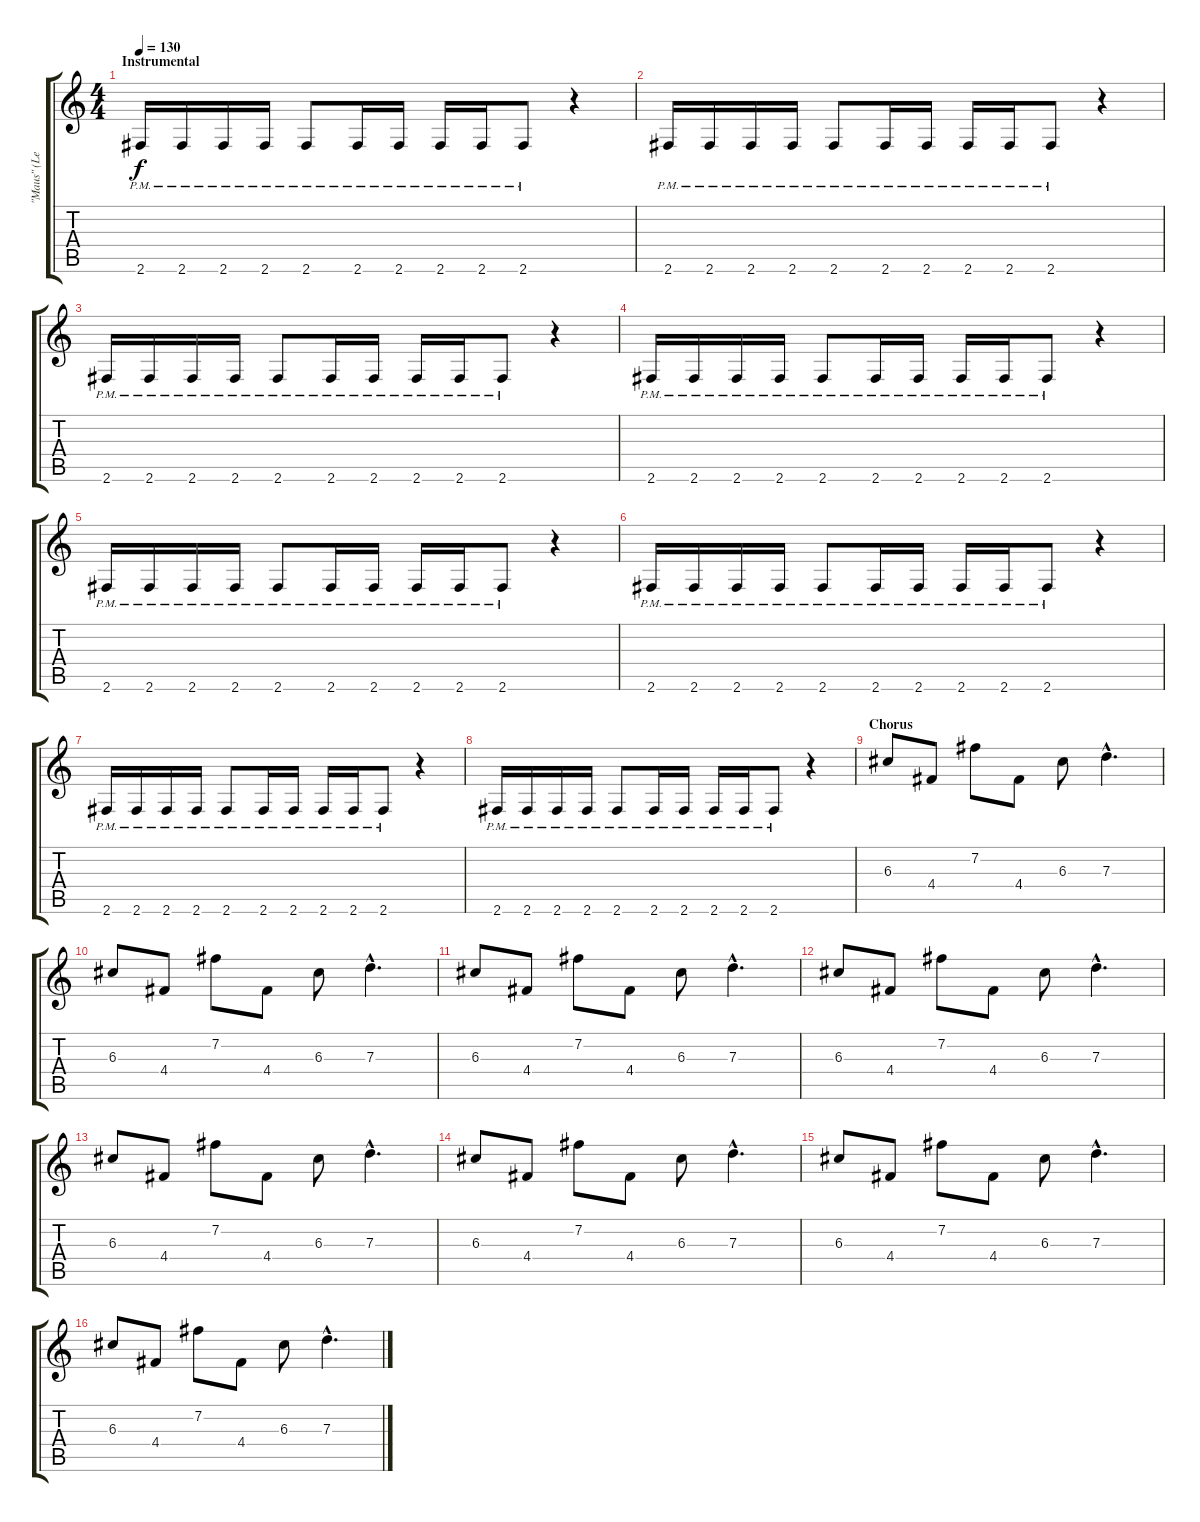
\track ("\"Maus\" (Lead Guitars)" "\"Maus\" (Le") {instrument distortionguitar}
\staff {score tabs}
\tuning (E4 B3 G3 D3 A2 E2) {hide}
\ts (4 4)
\section ("" "Instrumental")
\tempo 130
\clef g2
\ks c
2.6{pm}.16{dy f volume 12} 2.6{pm}.16 2.6{pm}.16 2.6{pm}.16 2.6{pm}.8 2.6{pm}.16 2.6{pm}.16 2.6{pm}.16 2.6{pm}.16 2.6{pm}.8 r.4 |
2.6{pm}.16{volume 14} 2.6{pm}.16 2.6{pm}.16 2.6{pm}.16 2.6{pm}.8 2.6{pm}.16 2.6{pm}.16 2.6{pm}.16 2.6{pm}.16 2.6{pm}.8 r.4 |
2.6{pm}.16{volume 14} 2.6{pm}.16 2.6{pm}.16 2.6{pm}.16 2.6{pm}.8 2.6{pm}.16 2.6{pm}.16 2.6{pm}.16 2.6{pm}.16 2.6{pm}.8 r.4 |
2.6{pm}.16{volume 14} 2.6{pm}.16 2.6{pm}.16 2.6{pm}.16 2.6{pm}.8 2.6{pm}.16 2.6{pm}.16 2.6{pm}.16 2.6{pm}.16 2.6{pm}.8 r.4 |
2.6{pm}.16{volume 14} 2.6{pm}.16 2.6{pm}.16 2.6{pm}.16 2.6{pm}.8 2.6{pm}.16 2.6{pm}.16 2.6{pm}.16 2.6{pm}.16 2.6{pm}.8 r.4 |
2.6{pm}.16{volume 14} 2.6{pm}.16 2.6{pm}.16 2.6{pm}.16 2.6{pm}.8 2.6{pm}.16 2.6{pm}.16 2.6{pm}.16 2.6{pm}.16 2.6{pm}.8 r.4 |
2.6{pm}.16{volume 14} 2.6{pm}.16 2.6{pm}.16 2.6{pm}.16 2.6{pm}.8 2.6{pm}.16 2.6{pm}.16 2.6{pm}.16 2.6{pm}.16 2.6{pm}.8 r.4 |
2.6{pm}.16{volume 14} 2.6{pm}.16 2.6{pm}.16 2.6{pm}.16 2.6{pm}.8 2.6{pm}.16 2.6{pm}.16 2.6{pm}.16 2.6{pm}.16 2.6{pm}.8 r.4 |
\section ("" "Chorus")
6.3.8{volume 8} 4.4.8 7.2.8 4.4.8 6.3.8 7.3{hac}.4{d} |
6.3.8 4.4.8 7.2.8 4.4.8 6.3.8 7.3{hac}.4{d} |
6.3.8 4.4.8 7.2.8 4.4.8 6.3.8 7.3{hac}.4{d} |
6.3.8 4.4.8 7.2.8 4.4.8 6.3.8 7.3{hac}.4{d} |
6.3.8 4.4.8 7.2.8 4.4.8 6.3.8 7.3{hac}.4{d} |
6.3.8 4.4.8 7.2.8 4.4.8 6.3.8 7.3{hac}.4{d} |
6.3.8 4.4.8 7.2.8 4.4.8 6.3.8 7.3{hac}.4{d} |
6.3.8 4.4.8 7.2.8 4.4.8 6.3.8 7.3{hac}.4{d}
